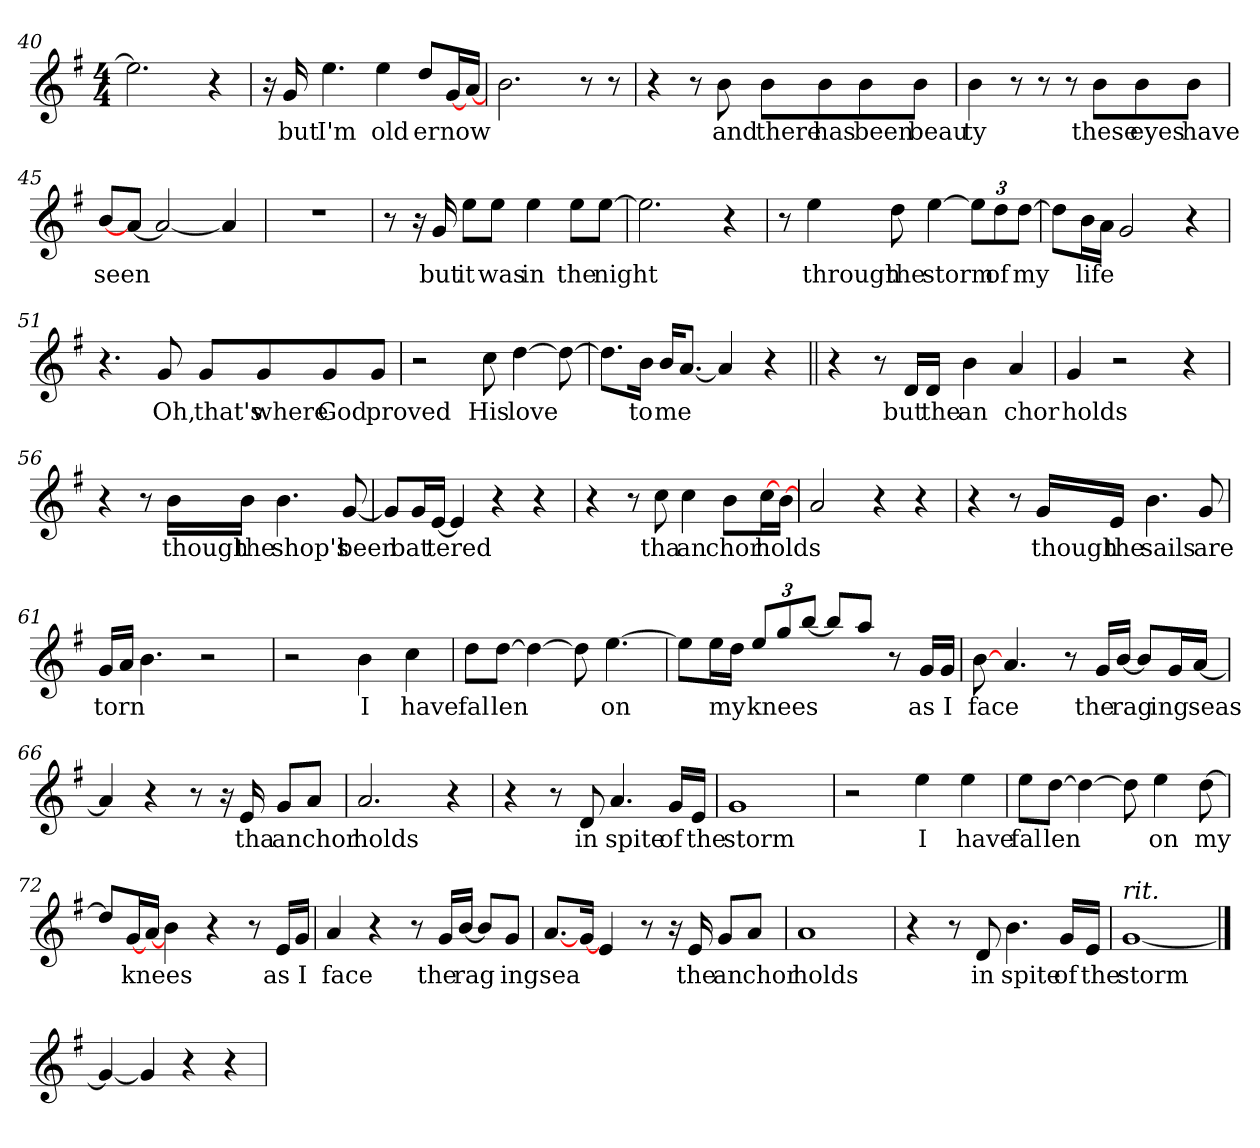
**kern	**text
*part1	*part1
*staff1	*staff1
*clefG2	*
*k[f#]	*
*G:	*
*M4/4	*
=40	=40
2.ee\]	.
4r	.
=41	=41
16r	.
!	!LO:LY:b
16g/	but
!	!LO:LY:b
4.ee\	I'm
!	!LO:LY:b
4ee\	old
!	!LO:LY:b
8dd/L	er
!	!LO:LY:b
[16g/L	now
[16a/JJ	.
=42	=42
2.b\	.
8r	.
8r	.
!!LO:LB:g=z
=43	=43
4r	.
8r	.
!	!LO:LY:b
8b\	and
!	!LO:LY:b
8b\L	there
!	!LO:LY:b
8b\	has
!	!LO:LY:b
8b\	been
!	!LO:LY:b
8b\J	beau
=44	=44
!	!LO:LY:b
4b\	ty
8r	.
8r	.
8r	.
!	!LO:LY:b
8b\L	these
!	!LO:LY:b
8b\	eyes
!	!LO:LY:b
8b\J	have
=45	=45
!	!LO:LY:b
[8b/L	seen
[8a/J	.
2a/_	.
4a/]	.
=46	=46
1r	.
!!LO:LB:g=z
=47	=47
8r	.
16r	.
!	!LO:LY:b
16g/	but
!	!LO:LY:b
8ee\L	it
!	!LO:LY:b
8ee\J	was
!	!LO:LY:b
4ee\	in
!	!LO:LY:b
8ee\L	the
!	!LO:LY:b
[8ee\J	night
=48	=48
2.ee\]	.
4r	.
=49	=49
8r	.
!	!LO:LY:b
4ee\	through
!	!LO:LY:b
8dd\	the
!	!LO:LY:b
[>4ee\	storm
12ee\L]	.
!	!LO:LY:b
12dd\	of
!	!LO:LY:b
[>12dd\J	my
=50	=50
8dd\L]	.
!	!LO:LY:b
16b\L	life
16a\JJ	.
2g/	.
4r	.
!!LO:LB:g=z
=51	=51
4.r	.
!	!LO:LY:b
8g/	Oh,
!	!LO:LY:b
8g/L	that's
!	!LO:LY:b
8g/	where
!	!LO:LY:b
8g/	God
!	!LO:LY:b
8g/J	proved
=52	=52
2r	.
!	!LO:LY:b
8cc\	His
!	!LO:LY:b
[4dd\	love
8dd\_	.
=53	=53
8.dd\L]	.
!	!LO:LY:b
16b\Jk	to
!	!LO:LY:b
16b/KL	me
[8.a/J	.
4a/]	.
4r	.
=54||	=54||
4r	.
8r	.
!	!LO:LY:b
16d/LL	but
!	!LO:LY:b
16d/JJ	the
!	!LO:LY:b
4b\	an
!	!LO:LY:b
4a/	chor
!!LO:LB:g=z
=55	=55
!	!LO:LY:b
4g/	holds
2r	.
4r	.
=56	=56
4r	.
8r	.
!	!LO:LY:b
16b\LL	though
!	!LO:LY:b
16b\JJ	the
!	!LO:LY:b
4.b\	shop's
!	!LO:LY:b
[8g/	been
=57	=57
8g/L]	.
!	!LO:LY:b
16g/L	bat
!	!LO:LY:b
[<16e/JJ	tered
4e/]	.
4r	.
4r	.
=58	=58
4r	.
8r	.
!	!LO:LY:b
8cc\	tha
!	!LO:LY:b
4cc\	an
!	!LO:LY:b
8b\L	chor
!	!LO:LY:b
[16cc\L	holds
[16b\JJ	.
!!LO:LB:g=z
=59	=59
2a/	.
4r	.
4r	.
=60	=60
4r	.
8r	.
!	!LO:LY:b
16g/LL	though
!	!LO:LY:b
16e/JJ	the
!	!LO:LY:b
4.b\	sails
!	!LO:LY:b
8g/	are
=61	=61
!	!LO:LY:b
16g/LL	torn
16a/JJ	.
4.b\	.
2r	.
=62	=62
2r	.
!	!LO:LY:b
4b\	I
!	!LO:LY:b
4cc\	have
=63	=63
!	!LO:LY:b
8dd\L	fal
!	!LO:LY:b
[8dd\J	len
4dd\_	.
8dd\]	.
!	!LO:LY:b
[4.ee\	on
!!LO:LB:g=z
=64	=64
8ee\L]	.
16ee\L	.
!	!LO:LY:b
16dd\JJ	my
!	!LO:LY:b
12ee/L	knees
12gg/	.
[>12bb/J	.
8bb/L]	.
8aa/J	.
8r	.
!	!LO:LY:b
16g/LL	as
!	!LO:LY:b
16g/JJ	I
=65	=65
!	!LO:LY:b
[8b\	face
4.a/	.
8r	.
!	!LO:LY:b
16g/LL	the
!	!LO:LY:b
[16b/JJ	rag
8b/L]	.
!	!LO:LY:b
16g/L	ing
!	!LO:LY:b
[16a/JJ	seas
=66	=66
4a/]	.
4r	.
8r	.
16r	.
!	!LO:LY:b
16e/	tha
!	!LO:LY:b
8g/L	an
!	!LO:LY:b
8a/J	chor
!!LO:LB:g=z
=67	=67
!	!LO:LY:b
2.a/	holds
4r	.
=68	=68
4r	.
8r	.
!	!LO:LY:b
8d/	in
!	!LO:LY:b
4.a/	spite
!	!LO:LY:b
16g/LL	of
!	!LO:LY:b
16e/JJ	the
=69	=69
!	!LO:LY:b
1g	storm
=70	=70
2r	.
!	!LO:LY:b
4ee\	I
!	!LO:LY:b
4ee\	have
=71	=71
!	!LO:LY:b
8ee\L	fal
!	!LO:LY:b
[8dd\J	len
4dd\_	.
8dd\]	.
!	!LO:LY:b
4ee\	on
!	!LO:LY:b
[8dd\	my
!!LO:PB:g=z
=72	=72
8dd/L]	.
!	!LO:LY:b
[16g/L	knees
[16a/JJ	.
4b\	.
4r	.
8r	.
!	!LO:LY:b
16e/LL	as
!	!LO:LY:b
16g/JJ	I
=73	=73
!	!LO:LY:b
4a/	face
4r	.
8r	.
!	!LO:LY:b
16g/LL	the
!	!LO:LY:b
[<16b/JJ	rag
8b/L]	.
!	!LO:LY:b
8g/J	ing
=74	=74
!	!LO:LY:b
[8.a/L	sea
[16g/Jk	.
4e/	.
8r	.
16r	.
!	!LO:LY:b
16e/	the
!	!LO:LY:b
8g/L	an
!	!LO:LY:b
8a/J	chor
=75	=75
!	!LO:LY:b
1a	holds
!!LO:LB:g=z
=76	=76
4r	.
8r	.
!	!LO:LY:b
8d/	in
!	!LO:LY:b
4.b\	spite
!	!LO:LY:b
16g/LL	of
!	!LO:LY:b
16e/JJ	the
=77	=77
!LO:TX:a:i:t=rit.	!
!	!LO:LY:b
[1g	storm
==78	==78
4g/_	.
4g/]	.
4r	.
4r	.
=	=
*-	*-
